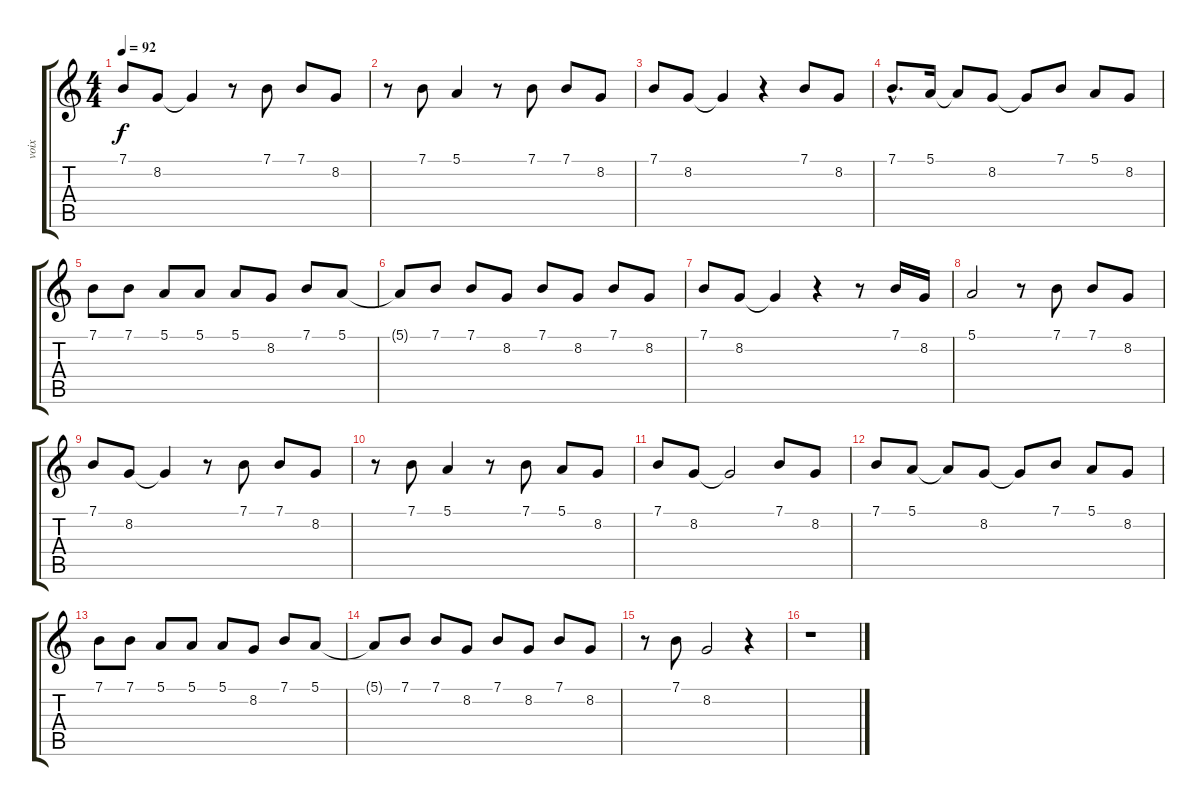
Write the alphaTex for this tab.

\track ("voix" "voix") {instrument flute}
\staff {score tabs}
\tuning (E4 B3 G3 D3 A2 E2) {hide}
\ts (4 4)
\tempo 92
\clef g2
\ks c
7.1.8{dy f} 8.2.8 8.2{t}.4 r.8 7.1.8 7.1.8 8.2.8 |
r.8 7.1.8 5.1.4 r.8 7.1.8 7.1.8 8.2.8 |
7.1.8 8.2.8 8.2{t}.4 r.4 7.1.8 8.2.8 |
7.1{hac}.8{d} 5.1.16 5.1{t}.8 8.2.8 8.2{t}.8 7.1.8 5.1.8 8.2.8 |
7.1.8 7.1.8 5.1.8 5.1.8 5.1.8 8.2.8 7.1.8 5.1.8 |
5.1{t}.8 7.1.8 7.1.8 8.2.8 7.1.8 8.2.8 7.1.8 8.2.8 |
7.1.8 8.2.8 8.2{t}.4 r.4 r.8 7.1.16 8.2.16 |
5.1.2 r.8 7.1.8 7.1.8 8.2.8 |
7.1.8 8.2.8 8.2{t}.4 r.8 7.1.8 7.1.8 8.2.8 |
r.8 7.1.8 5.1.4 r.8 7.1.8 5.1.8 8.2.8 |
7.1.8 8.2.8 8.2{t}.2 7.1.8 8.2.8 |
7.1.8 5.1.8 5.1{t}.8 8.2.8 8.2{t}.8 7.1.8 5.1.8 8.2.8 |
7.1.8 7.1.8 5.1.8 5.1.8 5.1.8 8.2.8 7.1.8 5.1.8 |
5.1{t}.8 7.1.8 7.1.8 8.2.8 7.1.8 8.2.8 7.1.8 8.2.8 |
r.8 7.1.8 8.2.2 r.4 |
r.1
